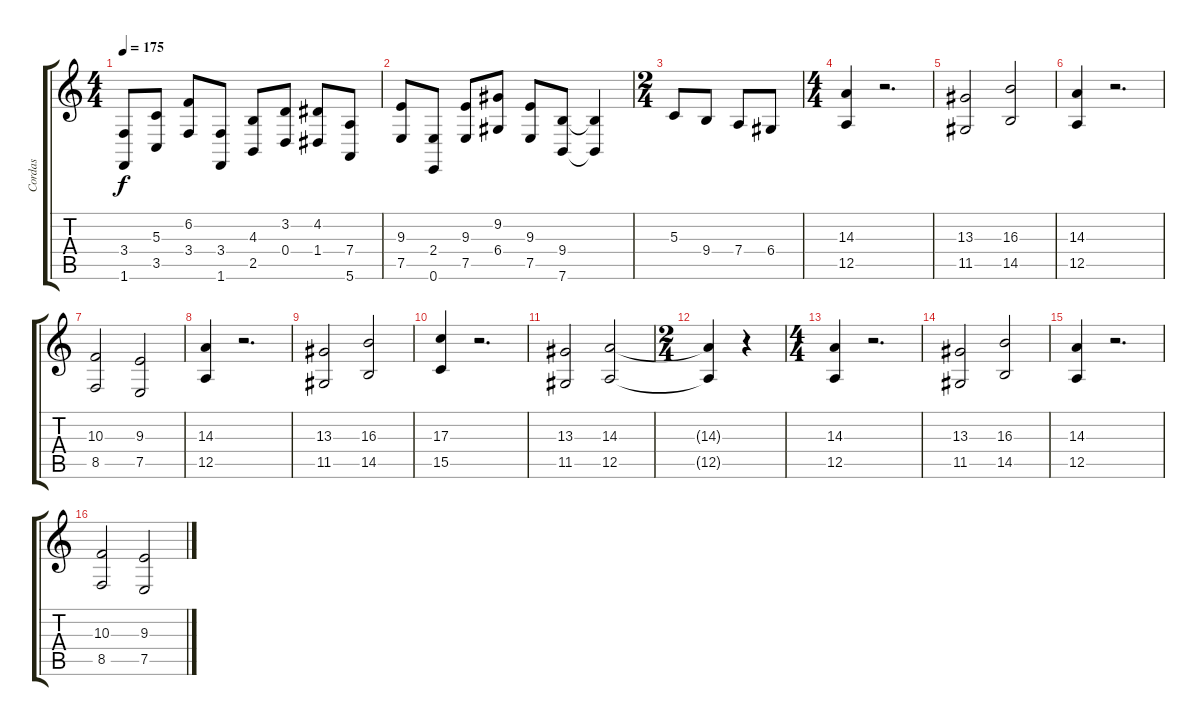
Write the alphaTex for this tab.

\track ("Cordas" "Cordas") {instrument stringensemble1}
\staff {score tabs}
\tuning (E4 B3 G3 D3 A2 E2) {hide}
\ts (4 4)
\tempo 175
\clef g2
\ks c
(3.4 1.6).8{dy f} (5.3 3.5).8 (6.2 3.4).8 (3.4 1.6).8 (4.3 2.5).8 (3.2 0.4).8 (4.2 1.4).8 (7.4 5.6).8 |
(9.3 7.5).8 (2.4 0.6).8 (9.3 7.5).8 (9.2 6.4).8 (9.3 7.5).8 (9.4 7.6).8 (9.4{t} 7.6{t}).4 |
\ts (2 4)
5.3.8 9.4.8 7.4.8 6.4.8 |
\ts (4 4)
(14.3 12.5).4 r.2{d} |
(13.3 11.5).2 (16.3 14.5).2 |
(14.3 12.5).4 r.2{d} |
(10.3 8.5).2 (9.3 7.5).2 |
(14.3 12.5).4 r.2{d} |
(13.3 11.5).2 (16.3 14.5).2 |
(17.3 15.5).4 r.2{d} |
(13.3 11.5).2 (14.3 12.5).2 |
\ts (2 4)
(14.3{t} 12.5{t}).4 r.4 |
\ts (4 4)
(14.3 12.5).4 r.2{d} |
(13.3 11.5).2 (16.3 14.5).2 |
(14.3 12.5).4 r.2{d} |
(10.3 8.5).2 (9.3 7.5).2
